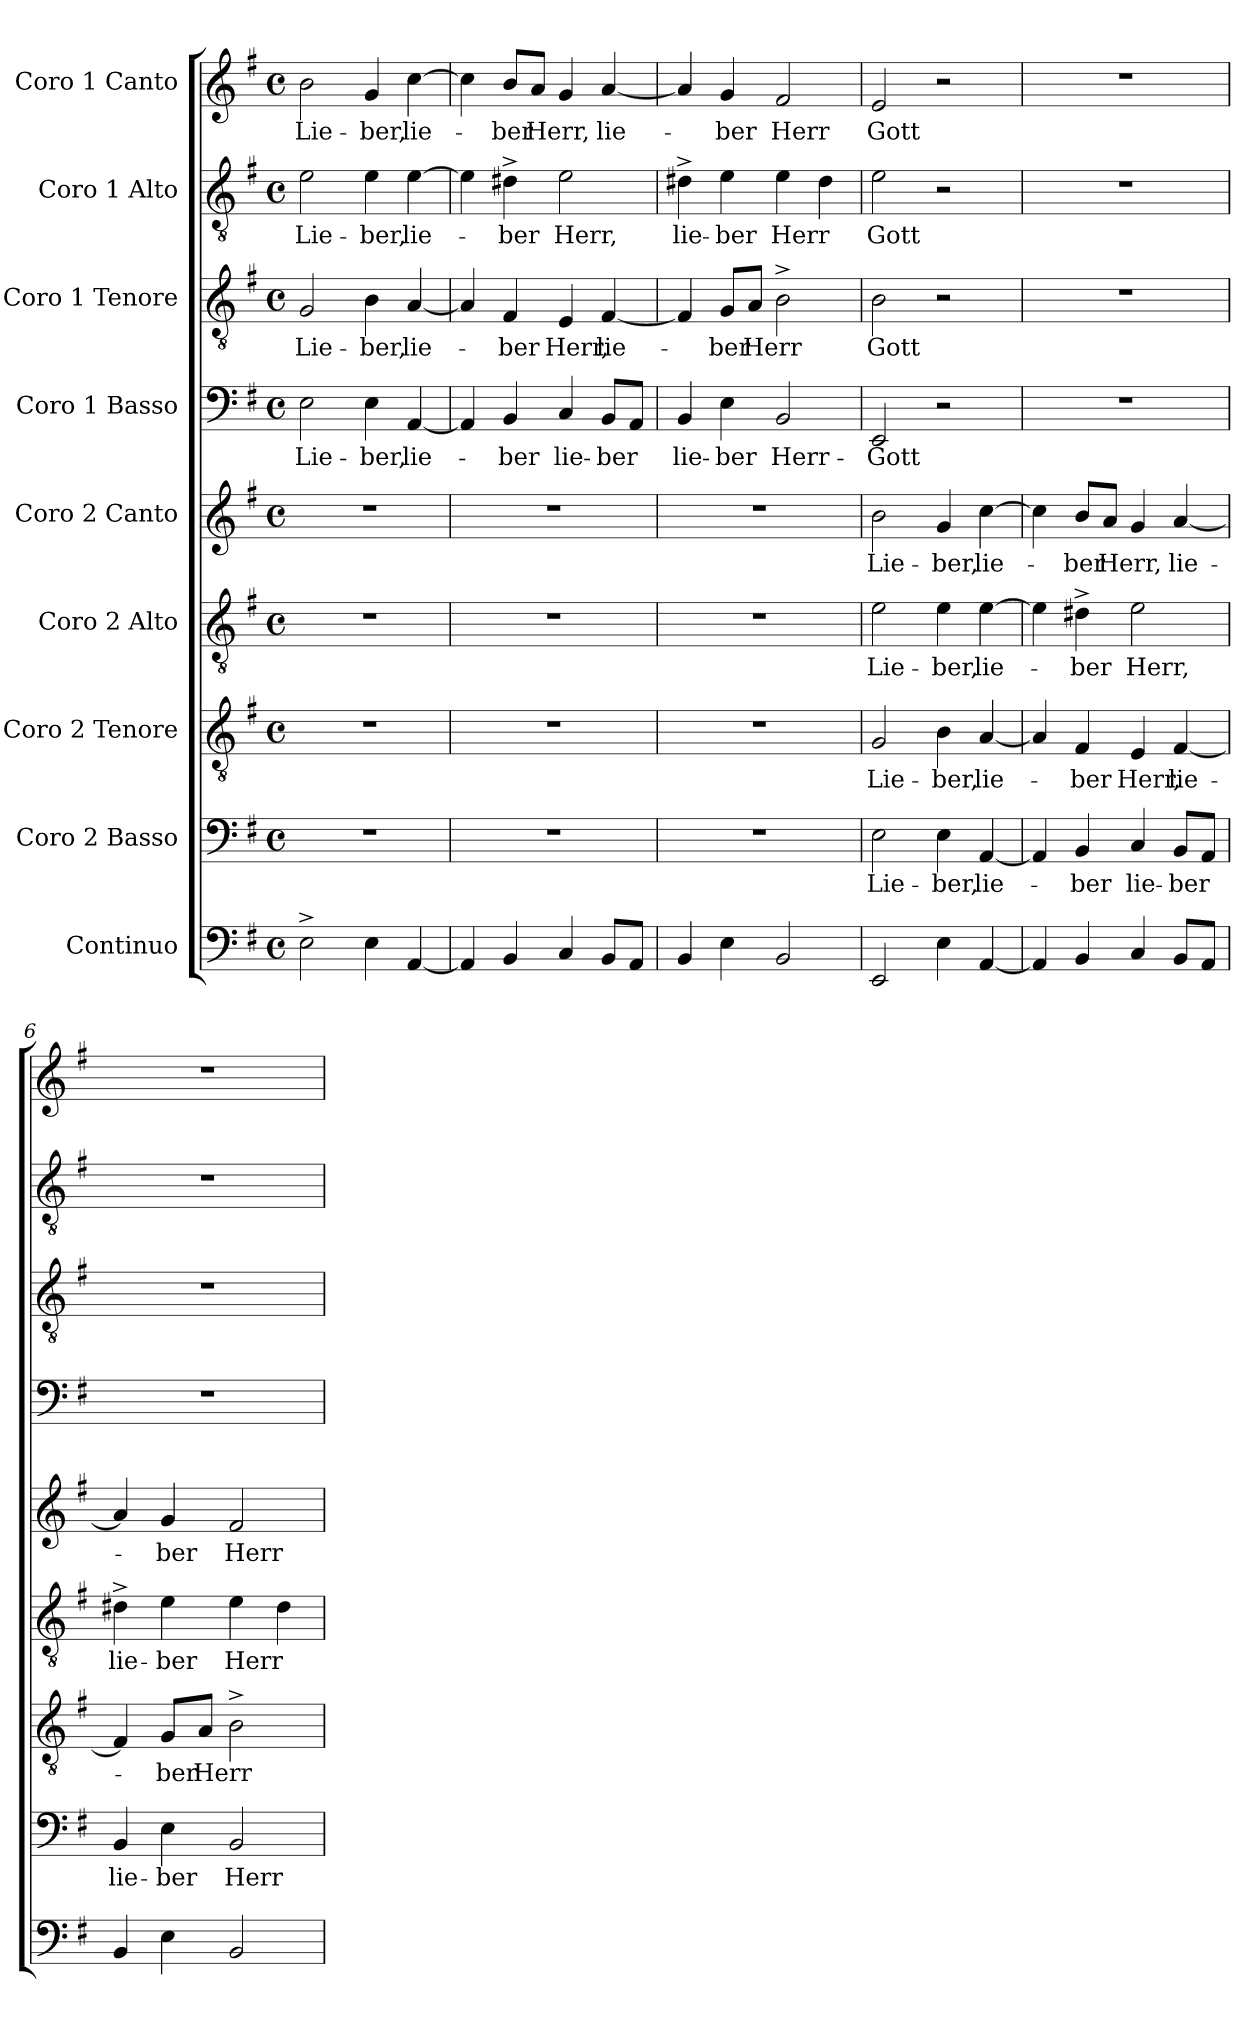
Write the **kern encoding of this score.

**kern	**kern	**text	**kern	**text	**kern	**text	**kern	**text	**kern	**text	**kern	**text	**kern	**text	**kern	**text
*part9	*part8	*part8	*part7	*part7	*part6	*part6	*part5	*part5	*part4	*part4	*part3	*part3	*part2	*part2	*part1	*part1
*staff9	*staff8	*staff8	*staff7	*staff7	*staff6	*staff6	*staff5	*staff5	*staff4	*staff4	*staff3	*staff3	*staff2	*staff2	*staff1	*staff1
*I"Continuo	*I"Coro 2  Basso	*	*I"Coro 2  Tenore	*	*I"Coro 2  Alto	*	*I"Coro 2  Canto	*	*I"Coro 1  Basso	*	*I"Coro 1  Tenore	*	*I"Coro 1  Alto	*	*I"Coro 1  Canto	*
!!LO:PB:g=z
*stria5	*stria5	*	*stria5	*	*stria5	*	*stria5	*	*stria5	*	*stria5	*	*stria5	*	*stria5	*
*clefF4	*clefF4	*	*clefGv2	*	*clefGv2	*	*clefG2	*	*clefF4	*	*clefGv2	*	*clefGv2	*	*clefG2	*
*k[f#]	*k[f#]	*	*k[f#]	*	*k[f#]	*	*k[f#]	*	*k[f#]	*	*k[f#]	*	*k[f#]	*	*k[f#]	*
*G:	*G:	*	*G:	*	*G:	*	*G:	*	*G:	*	*G:	*	*G:	*	*G:	*
*M4/4	*M4/4	*	*M4/4	*	*M4/4	*	*M4/4	*	*M4/4	*	*M4/4	*	*M4/4	*	*M4/4	*
*met(c)	*met(c)	*	*met(c)	*	*met(c)	*	*met(c)	*	*met(c)	*	*met(c)	*	*met(c)	*	*met(c)	*
=1	=1	=1	=1	=1	=1	=1	=1	=1	=1	=1	=1	=1	=1	=1	=1	=1
!	!	!	!	!	!	!	!	!	!	!LO:LY:b	!	!LO:LY:b	!	!LO:LY:b	!	!LO:LY:b
2E^<\	1r	.	1r	.	1r	.	1r	.	2E\	Lie-	2G/	Lie-	2e\	Lie-	2b\	Lie-
!	!	!	!	!	!	!	!	!	!	!LO:LY:b:rj	!	!LO:LY:b:rj	!	!LO:LY:b:rj	!	!LO:LY:b:rj
4E\	.	.	.	.	.	.	.	.	4E\	-ber,	4B\	-ber,	4e\	-ber,	4g/	-ber,
!	!	!	!	!	!	!	!	!	!	!LO:LY:b:cj	!	!LO:LY:b:cj	!	!LO:LY:b:cj	!	!LO:LY:b:cj
[<4AA/	.	.	.	.	.	.	.	.	[<4AA/	lie-	[<4A/	lie-	[>4e\	lie-	[>4cc\	lie-
=2	=2	=2	=2	=2	=2	=2	=2	=2	=2	=2	=2	=2	=2	=2	=2	=2
4AA/]	1r	.	1r	.	1r	.	1r	.	4AA/]	.	4A/]	.	4e\]	.	4cc\]	.
!	!	!	!	!	!	!	!	!	!	!LO:LY:b:cj	!	!LO:LY:b:cj	!	!LO:LY:b:cj	!	!LO:LY:b:cj
4BB/	.	.	.	.	.	.	.	.	4BB/	-ber	4F#/	-ber	4d#X^<\	-ber	8b/L	-ber
!	!	!	!	!	!	!	!	!	!	!	!	!	!	!	!	!LO:LY:b
.	.	.	.	.	.	.	.	.	.	.	.	.	.	.	8a/J	Herr,
!	!	!	!	!	!	!	!	!	!	!LO:LY:b:cj	!	!LO:LY:b:cj	!	!LO:LY:b:cj	!	!
4C/	.	.	.	.	.	.	.	.	4C/	lie-	4E/	Herr,	2e\	Herr,	4g/	.
!	!	!	!	!	!	!	!	!	!	!LO:LY:b:cj	!	!LO:LY:b:cj	!	!	!	!LO:LY:b:cj
8BB/L	.	.	.	.	.	.	.	.	8BB/L	-ber	[<4F#/	lie-	.	.	[<4a/	lie-
8AA/J	.	.	.	.	.	.	.	.	8AA/J	.	.	.	.	.	.	.
=3	=3	=3	=3	=3	=3	=3	=3	=3	=3	=3	=3	=3	=3	=3	=3	=3
!	!	!	!	!	!	!	!	!	!	!LO:LY:b	!	!	!	!LO:LY:b	!	!
4BB/	1r	.	1r	.	1r	.	1r	.	4BB/	lie-	4F#/]	.	4d#X^<\	lie-	4a/]	.
!	!	!	!	!	!	!	!	!	!	!LO:LY:b:rj	!	!LO:LY:b:cj	!	!LO:LY:b:rj	!	!LO:LY:b:cj
4E\	.	.	.	.	.	.	.	.	4E\	-ber	8G/L	-ber	4e\	-ber	4g/	-ber
!	!	!	!	!	!	!	!	!	!	!	!	!LO:LY:b	!	!	!	!
.	.	.	.	.	.	.	.	.	.	.	8A/J	Herr	.	.	.	.
!	!	!	!	!	!	!	!	!	!	!LO:LY:b:cj	!	!	!	!LO:LY:b:cj	!	!LO:LY:b:cj
2BB/	.	.	.	.	.	.	.	.	2BB/	Herr-	2B^<\	.	4e\	Herr	2f#/	Herr
.	.	.	.	.	.	.	.	.	.	.	.	.	4d#\	.	.	.
=4	=4	=4	=4	=4	=4	=4	=4	=4	=4	=4	=4	=4	=4	=4	=4	=4
!	!	!LO:LY:b	!	!LO:LY:b	!	!LO:LY:b	!	!LO:LY:b	!	!LO:LY:b:cj	!	!LO:LY:b:cj	!	!LO:LY:b:cj	!	!LO:LY:b:cj
2EE/	2E\	Lie-	2G/	Lie-	2e\	Lie-	2b\	Lie-	2EE/	-Gott	2B\	Gott	2e\	Gott	2e/	Gott
!	!	!LO:LY:b:rj	!	!LO:LY:b:rj	!	!LO:LY:b:rj	!	!LO:LY:b:rj	!	!	!	!	!	!	!	!
4E\	4E\	-ber,	4B\	-ber,	4e\	-ber,	4g/	-ber,	2r	.	2r	.	2r	.	2r	.
!	!	!LO:LY:b:cj	!	!LO:LY:b:cj	!	!LO:LY:b:cj	!	!LO:LY:b:cj	!	!	!	!	!	!	!	!
[<4AA/	[<4AA/	lie-	[<4A/	lie-	[>4e\	lie-	[>4cc\	lie-	.	.	.	.	.	.	.	.
=5	=5	=5	=5	=5	=5	=5	=5	=5	=5	=5	=5	=5	=5	=5	=5	=5
4AA/]	4AA/]	.	4A/]	.	4e\]	.	4cc\]	.	1r	.	1r	.	1r	.	1r	.
!	!	!LO:LY:b:cj	!	!LO:LY:b:cj	!	!LO:LY:b:cj	!	!LO:LY:b:cj	!	!	!	!	!	!	!	!
4BB/	4BB/	-ber	4F#/	-ber	4d#X^<\	-ber	8b/L	-ber	.	.	.	.	.	.	.	.
!	!	!	!	!	!	!	!	!LO:LY:b	!	!	!	!	!	!	!	!
.	.	.	.	.	.	.	8a/J	Herr,	.	.	.	.	.	.	.	.
!	!	!LO:LY:b:cj	!	!LO:LY:b:cj	!	!LO:LY:b:cj	!	!	!	!	!	!	!	!	!	!
4C/	4C/	lie-	4E/	Herr,	2e\	Herr,	4g/	.	.	.	.	.	.	.	.	.
!	!	!LO:LY:b:cj	!	!LO:LY:b:cj	!	!	!	!LO:LY:b:cj	!	!	!	!	!	!	!	!
8BB/L	8BB/L	-ber	[<4F#/	lie-	.	.	[<4a/	lie-	.	.	.	.	.	.	.	.
8AA/J	8AA/J	.	.	.	.	.	.	.	.	.	.	.	.	.	.	.
=6	=6	=6	=6	=6	=6	=6	=6	=6	=6	=6	=6	=6	=6	=6	=6	=6
!	!	!LO:LY:b	!	!	!	!LO:LY:b	!	!	!	!	!	!	!	!	!	!
4BB/	4BB/	lie-	4F#/]	.	4d#X^<\	lie-	4a/]	.	1r	.	1r	.	1r	.	1r	.
!	!	!LO:LY:b:rj	!	!LO:LY:b:cj	!	!LO:LY:b:rj	!	!LO:LY:b:cj	!	!	!	!	!	!	!	!
4E\	4E\	-ber	8G/L	-ber	4e\	-ber	4g/	-ber	.	.	.	.	.	.	.	.
!	!	!	!	!LO:LY:b	!	!	!	!	!	!	!	!	!	!	!	!
.	.	.	8A/J	Herr	.	.	.	.	.	.	.	.	.	.	.	.
!	!	!LO:LY:b:cj	!	!	!	!LO:LY:b:cj	!	!LO:LY:b:cj	!	!	!	!	!	!	!	!
2BB/	2BB/	Herr	2B^<\	.	4e\	Herr	2f#/	Herr	.	.	.	.	.	.	.	.
.	.	.	.	.	4d#\	.	.	.	.	.	.	.	.	.	.	.
=	=	=	=	=	=	=	=	=	=	=	=	=	=	=	=	=
*-	*-	*-	*-	*-	*-	*-	*-	*-	*-	*-	*-	*-	*-	*-	*-	*-
